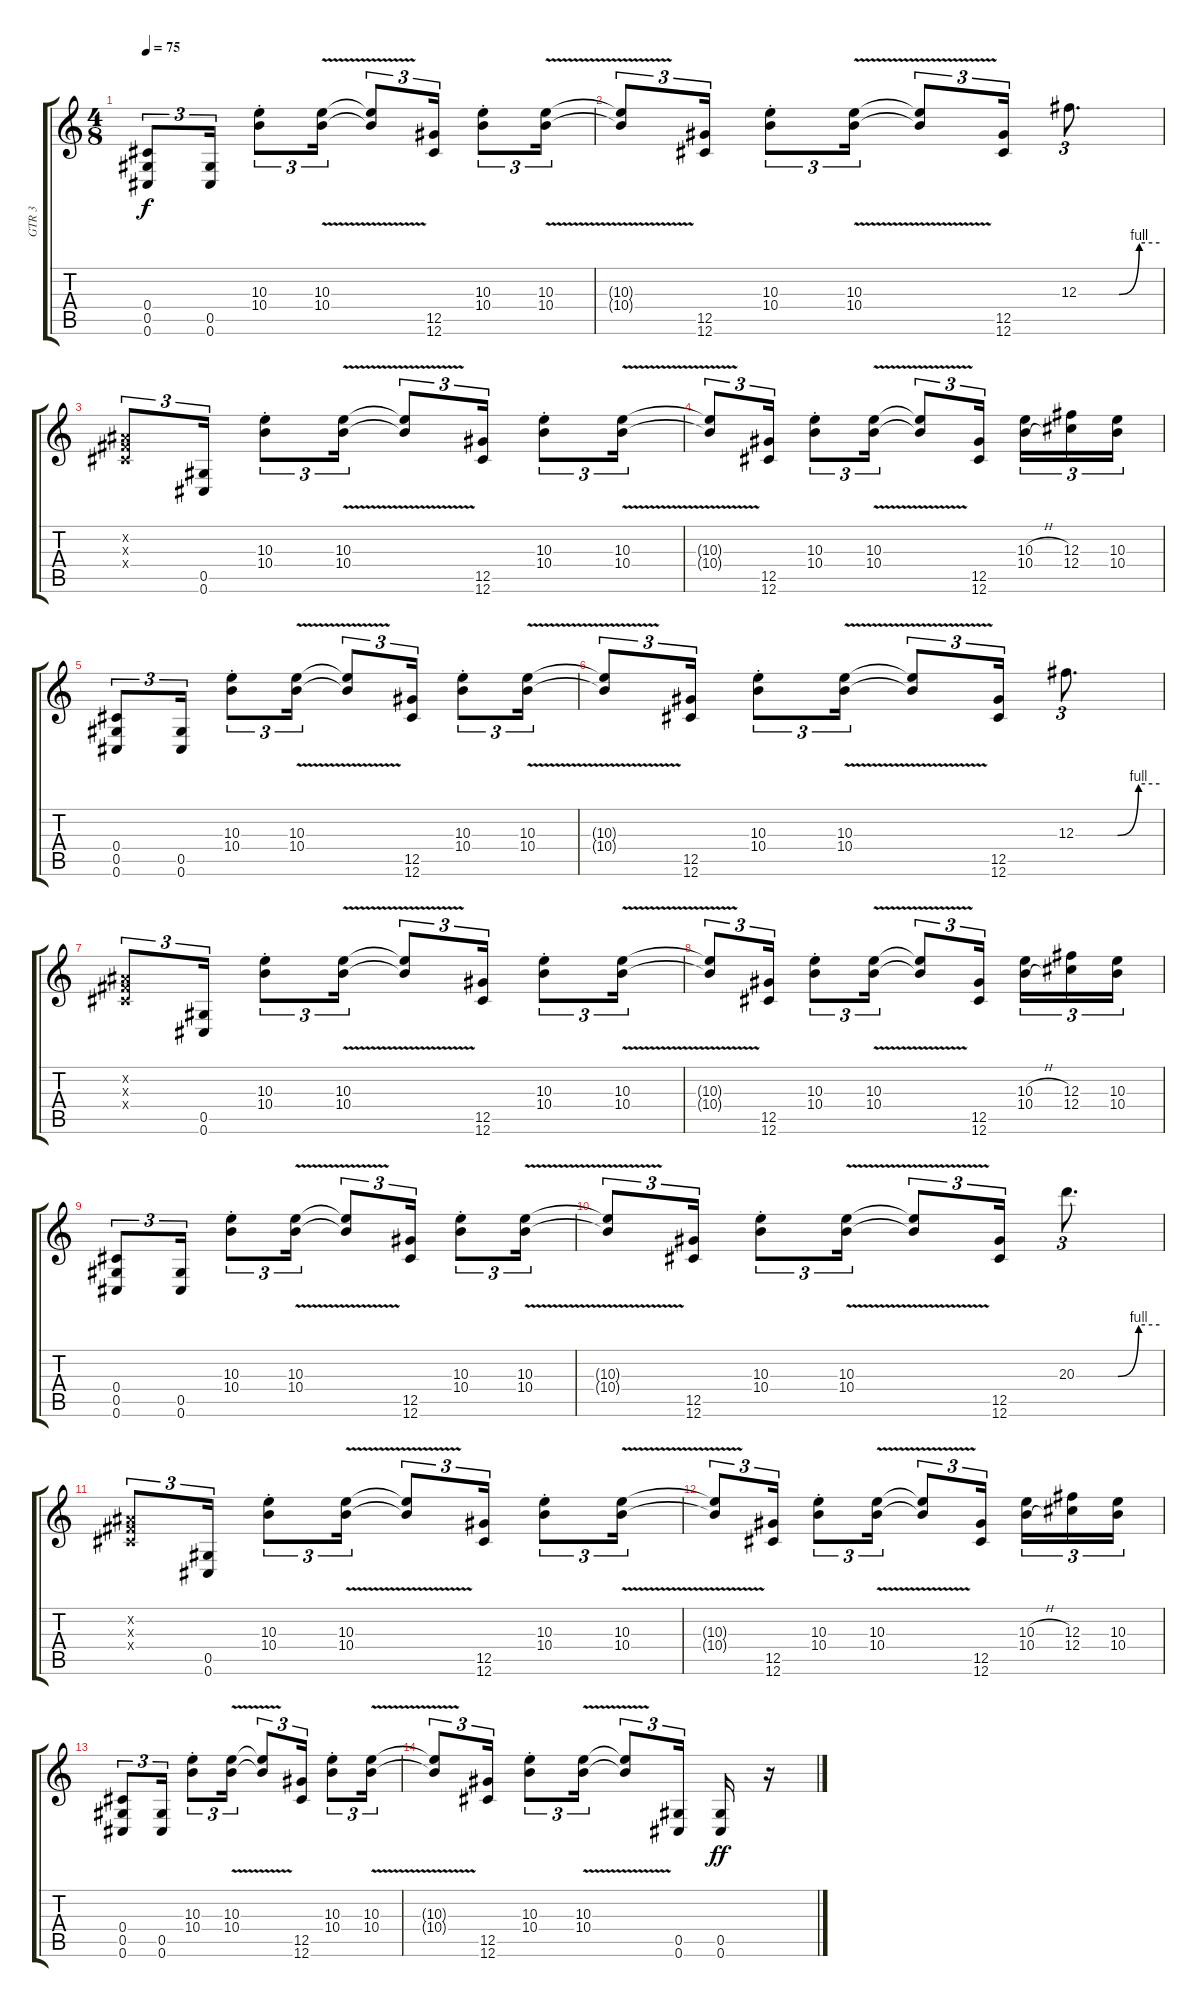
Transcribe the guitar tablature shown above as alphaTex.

\track ("GTR 3" "GTR 3") {instrument distortionguitar}
\staff {score tabs}
\tuning (Eb4 Bb3 Gb3 Db3 Ab2 Db2) {hide}
\ts (4 8)
\tempo 75
\clef g2
\ks c
(0.4 0.5 0.6).8{tu (3 2) dy f} (0.5 0.6).16{tu (3 2)} (10.3{st} 10.4{st}).8{tu (3 2)} (10.3{v} 10.4{v}).16{tu (3 2)} (10.3{t} 10.4{t}).8{tu (3 2)} (12.5 12.6).16{tu (3 2)} (10.3{st} 10.4{st}).8{tu (3 2)} (10.3{v} 10.4{v}).16{tu (3 2)} |
(10.3{t} 10.4{t}).8{tu (3 2)} (12.5 12.6).16{tu (3 2)} (10.3{st} 10.4{st}).8{tu (3 2)} (10.3{v} 10.4{v}).16{tu (3 2)} (10.3{t} 10.4{t}).8{tu (3 2)} (12.5 12.6).16{tu (3 2)} 12.3{be (custom 0 0 30 0 45 4 60 4)}.8{d tu (3 2)} |
(0.2{x} 0.3{x} 0.4{x}).8{tu (3 2)} (0.5 0.6).16{tu (3 2)} (10.3{st} 10.4{st}).8{tu (3 2)} (10.3{v} 10.4{v}).16{tu (3 2)} (10.3{t} 10.4{t}).8{tu (3 2)} (12.5 12.6).16{tu (3 2)} (10.3{st} 10.4{st}).8{tu (3 2)} (10.3{v} 10.4{v}).16{tu (3 2)} |
(10.3{t} 10.4{t}).8{tu (3 2)} (12.5 12.6).16{tu (3 2)} (10.3{st} 10.4{st}).8{tu (3 2)} (10.3{v} 10.4{v}).16{tu (3 2)} (10.3{t} 10.4{t}).8{tu (3 2)} (12.5 12.6).16{tu (3 2)} (10.3{h} 10.4{h}).16{tu (3 2)} (12.3 12.4).16{tu (3 2)} (10.3 10.4).16{tu (3 2)} |
(0.4 0.5 0.6).8{tu (3 2)} (0.5 0.6).16{tu (3 2)} (10.3{st} 10.4{st}).8{tu (3 2)} (10.3{v} 10.4{v}).16{tu (3 2)} (10.3{t} 10.4{t}).8{tu (3 2)} (12.5 12.6).16{tu (3 2)} (10.3{st} 10.4{st}).8{tu (3 2)} (10.3{v} 10.4{v}).16{tu (3 2)} |
(10.3{t} 10.4{t}).8{tu (3 2)} (12.5 12.6).16{tu (3 2)} (10.3{st} 10.4{st}).8{tu (3 2)} (10.3{v} 10.4{v}).16{tu (3 2)} (10.3{t} 10.4{t}).8{tu (3 2)} (12.5 12.6).16{tu (3 2)} 12.3{be (custom 0 0 30 0 45 4 60 4)}.8{d tu (3 2)} |
(0.2{x} 0.3{x} 0.4{x}).8{tu (3 2)} (0.5 0.6).16{tu (3 2)} (10.3{st} 10.4{st}).8{tu (3 2)} (10.3{v} 10.4{v}).16{tu (3 2)} (10.3{t} 10.4{t}).8{tu (3 2)} (12.5 12.6).16{tu (3 2)} (10.3{st} 10.4{st}).8{tu (3 2)} (10.3{v} 10.4{v}).16{tu (3 2)} |
(10.3{t} 10.4{t}).8{tu (3 2)} (12.5 12.6).16{tu (3 2)} (10.3{st} 10.4{st}).8{tu (3 2)} (10.3{v} 10.4{v}).16{tu (3 2)} (10.3{t} 10.4{t}).8{tu (3 2)} (12.5 12.6).16{tu (3 2)} (10.3{h} 10.4{h}).16{tu (3 2)} (12.3 12.4).16{tu (3 2)} (10.3 10.4).16{tu (3 2)} |
(0.4 0.5 0.6).8{tu (3 2)} (0.5 0.6).16{tu (3 2)} (10.3{st} 10.4{st}).8{tu (3 2)} (10.3{v} 10.4{v}).16{tu (3 2)} (10.3{t} 10.4{t}).8{tu (3 2)} (12.5 12.6).16{tu (3 2)} (10.3{st} 10.4{st}).8{tu (3 2)} (10.3{v} 10.4{v}).16{tu (3 2)} |
(10.3{t} 10.4{t}).8{tu (3 2)} (12.5 12.6).16{tu (3 2)} (10.3{st} 10.4{st}).8{tu (3 2)} (10.3{v} 10.4{v}).16{tu (3 2)} (10.3{t} 10.4{t}).8{tu (3 2)} (12.5 12.6).16{tu (3 2)} 20.3{be (custom 0 0 30 0 45 4 60 4)}.8{d tu (3 2)} |
(0.2{x} 0.3{x} 0.4{x}).8{tu (3 2)} (0.5 0.6).16{tu (3 2)} (10.3{st} 10.4{st}).8{tu (3 2)} (10.3{v} 10.4{v}).16{tu (3 2)} (10.3{t} 10.4{t}).8{tu (3 2)} (12.5 12.6).16{tu (3 2)} (10.3{st} 10.4{st}).8{tu (3 2)} (10.3{v} 10.4{v}).16{tu (3 2)} |
(10.3{t} 10.4{t}).8{tu (3 2)} (12.5 12.6).16{tu (3 2)} (10.3{st} 10.4{st}).8{tu (3 2)} (10.3{v} 10.4{v}).16{tu (3 2)} (10.3{t} 10.4{t}).8{tu (3 2)} (12.5 12.6).16{tu (3 2)} (10.3{h} 10.4{h}).16{tu (3 2)} (12.3 12.4).16{tu (3 2)} (10.3 10.4).16{tu (3 2)} |
(0.4 0.5 0.6).8{tu (3 2)} (0.5 0.6).16{tu (3 2)} (10.3{st} 10.4{st}).8{tu (3 2)} (10.3{v} 10.4{v}).16{tu (3 2)} (10.3{t} 10.4{t}).8{tu (3 2)} (12.5 12.6).16{tu (3 2)} (10.3{st} 10.4{st}).8{tu (3 2)} (10.3{v} 10.4{v}).16{tu (3 2)} |
(10.3{t} 10.4{t}).8{tu (3 2)} (12.5 12.6).16{tu (3 2)} (10.3{st} 10.4{st}).8{tu (3 2)} (10.3{v} 10.4{v}).16{tu (3 2)} (10.3{t} 10.4{t}).8{tu (3 2)} (0.5 0.6).16{tu (3 2)} (0.5 0.6).16{dy ff} r.16
